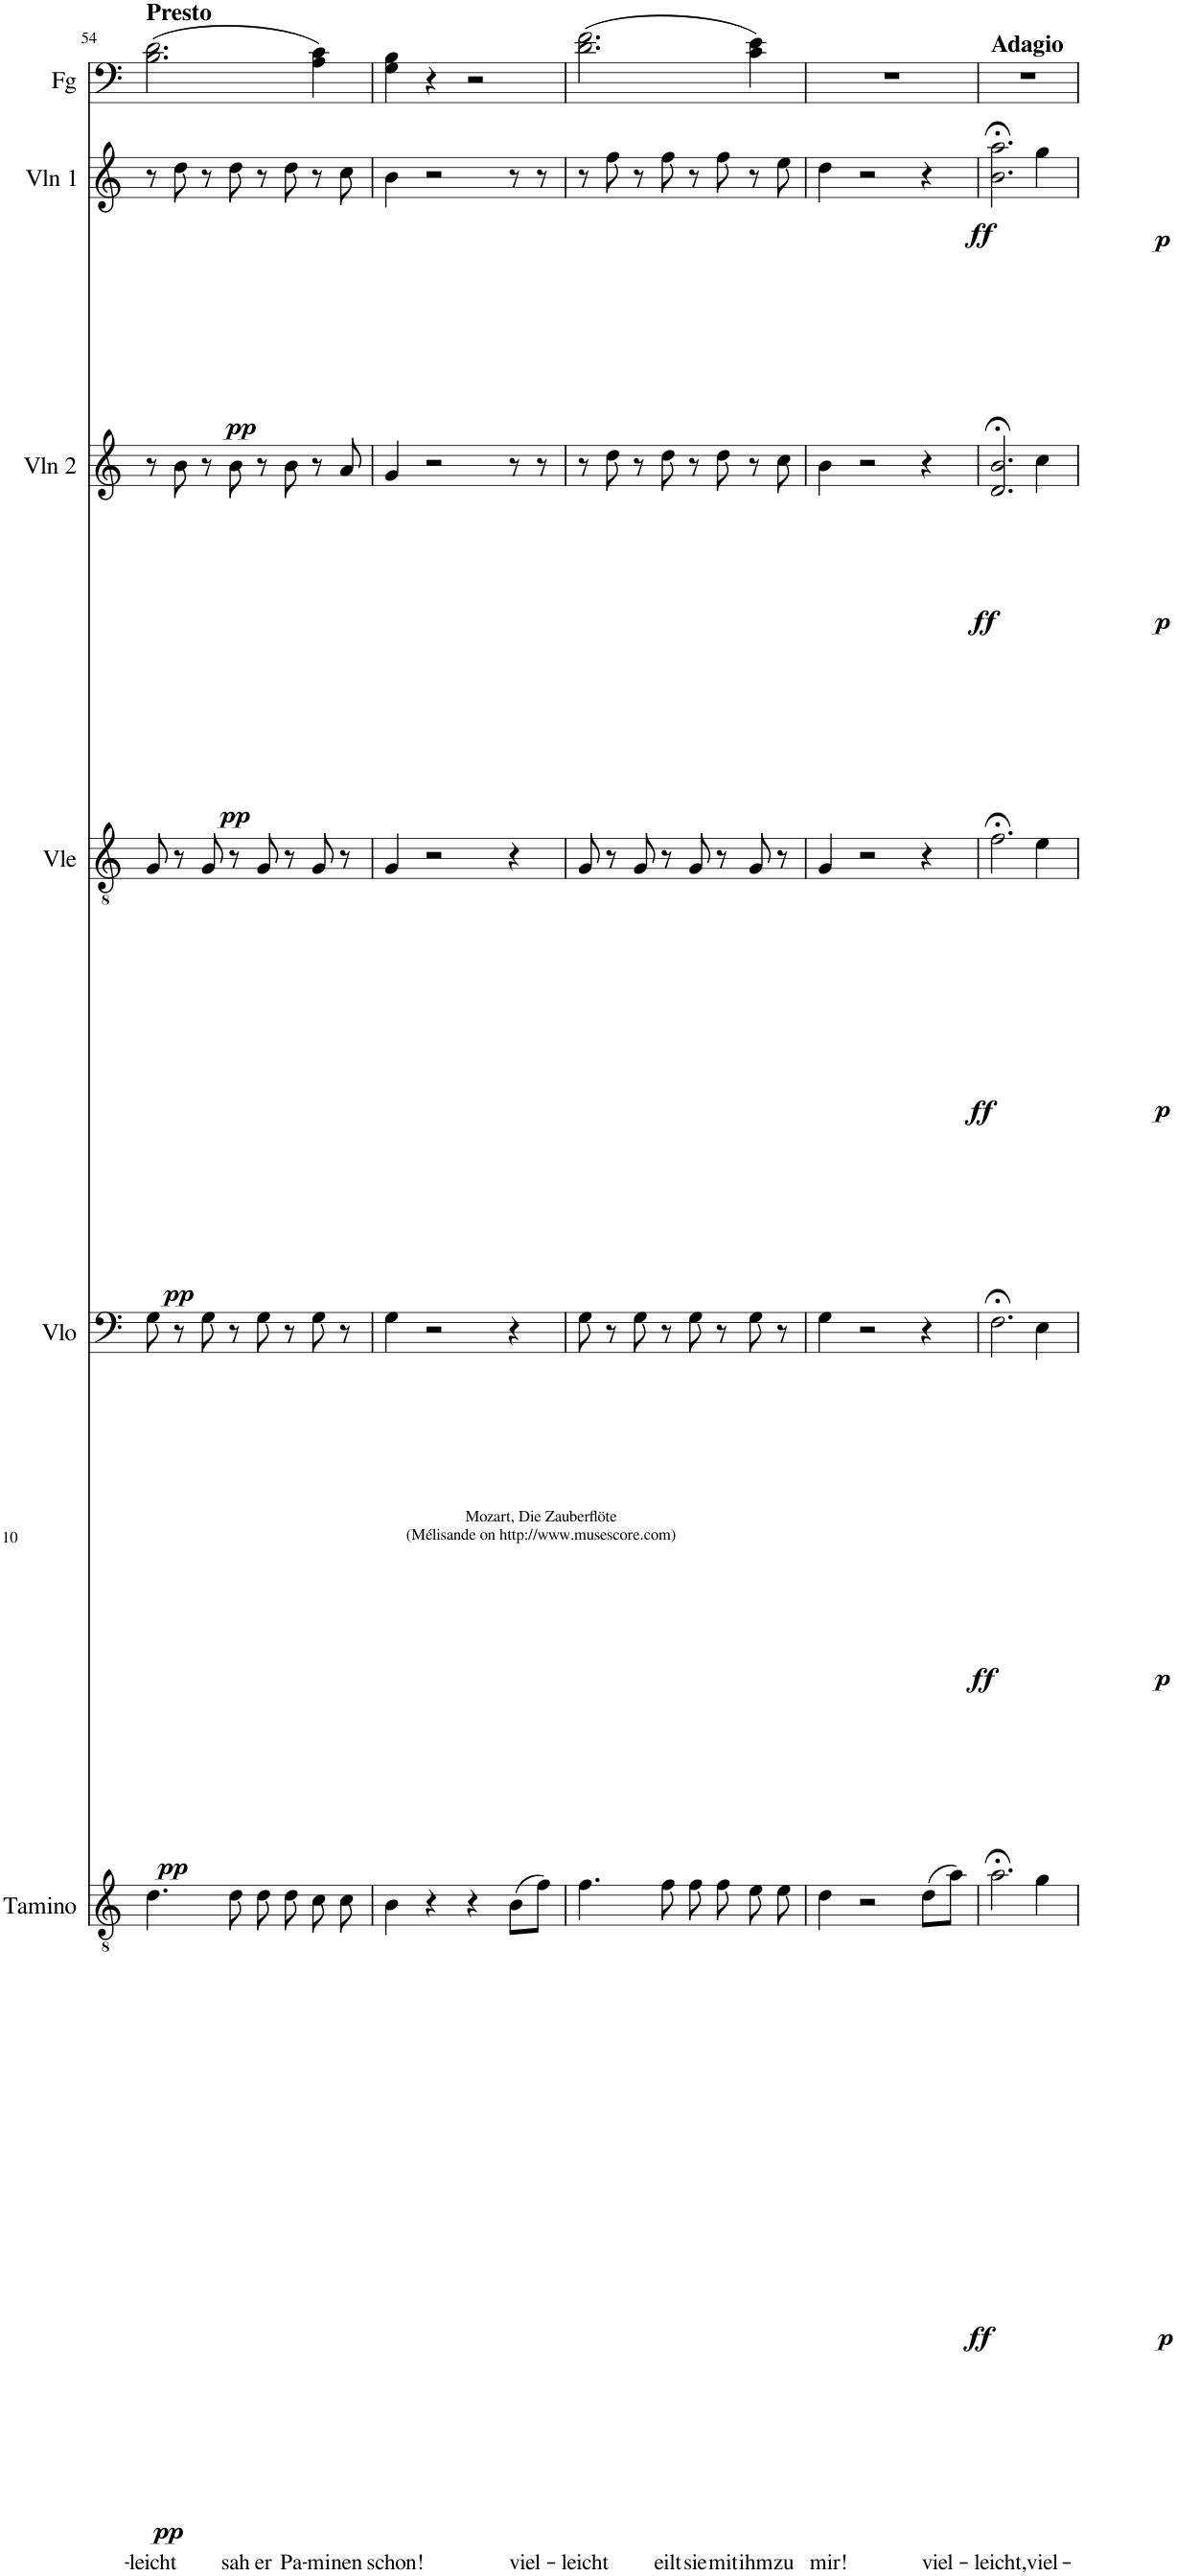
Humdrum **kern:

**kern	**text	**dynam	**kern	**dynam	**kern	**dynam	**kern	**dynam	**kern	**dynam	**kern
*part6	*part6	*part6	*part5	*part5	*part4	*part4	*part3	*part3	*part2	*part2	*part1
*staff6	*staff6	*staff6	*staff5	*staff5	*staff4	*staff4	*staff3	*staff3	*staff2	*staff2	*staff1
*I"Tamino	*	*	*I"Vcello	*	*I"Viole	*	*I"Violon 2	*	*I"Violon 1	*	*I"Fagotti
*I'Tamino	*	*	*I'Vlo	*	*I'Vle	*	*I'Vln 2	*	*I'Vln 1	*	*I'Fg
!!LO:PB:g=z
*clefGv2	*	*	*clefF4	*	*clefGv2	*	*clefG2	*	*clefG2	*	*clefF4
*k[]	*	*	*k[]	*	*k[]	*	*k[]	*	*k[]	*	*k[]
*M2/2	*	*	*M2/2	*	*M2/2	*	*M2/2	*	*M2/2	*	*M2/2
=54	=54	=54	=54	=54	=54	=54	=54	=54	=54	=54	=54
!	!LO:LY:b	!LO:DY:b	!	!LO:DY:b	!	!LO:DY:b	!	!	!	!	!
4.d\	-leicht	pp	8G\	pp	8G/	pp	8r	.	8r	.	(2.B\ 2.d\
!	!	!	!	!	!	!	!	!LO:DY:b	!	!LO:DY:b	!
.	.	.	8r	.	8r	.	8b\	pp	8dd\	pp	.
.	.	.	8G\	.	8G/	.	8r	.	8r	.	.
!	!LO:LY:b	!	!	!	!	!	!	!	!	!	!
8d\	sah	.	8r	.	8r	.	8b\	.	8dd\	.	.
!	!LO:LY:b	!	!	!	!	!	!	!	!	!	!
8d\	er	.	8G\	.	8G/	.	8r	.	8r	.	.
!	!LO:LY:b	!	!	!	!	!	!	!	!	!	!
8d\	Pa-	.	8r	.	8r	.	8b\	.	8dd\	.	.
!	!LO:LY:b	!	!	!	!	!	!	!	!	!	!
8c\	-mi-	.	8G\	.	8G/	.	8r	.	8r	.	4A\ 4c\)
!	!LO:LY:b	!	!	!	!	!	!	!	!	!	!
8c\	-nen	.	8r	.	8r	.	8a/	.	8cc\	.	.
=55	=55	=55	=55	=55	=55	=55	=55	=55	=55	=55	=55
!	!LO:LY:b	!	!	!	!	!	!	!	!	!	!
4B\	schon!	.	4G\	.	4G/	.	4g/	.	4b\	.	4G\ 4B\
4r	.	.	2r	.	2r	.	2r	.	2r	.	4r
4r	.	.	.	.	.	.	.	.	.	.	2r
!	!LO:LY:b	!	!	!	!	!	!	!	!	!	!
(8B\L	viel-	.	4r	.	4r	.	8r	.	8r	.	.
8f\J)	.	.	.	.	.	.	8r	.	8r	.	.
=56	=56	=56	=56	=56	=56	=56	=56	=56	=56	=56	=56
!	!LO:LY:b	!	!	!	!	!	!	!	!	!	!
4.f\	-leicht	.	8G\	.	8G/	.	8r	.	8r	.	(2.d\ 2.f\
.	.	.	8r	.	8r	.	8dd\	.	8ff\	.	.
.	.	.	8G\	.	8G/	.	8r	.	8r	.	.
!	!LO:LY:b	!	!	!	!	!	!	!	!	!	!
8f\	eilt	.	8r	.	8r	.	8dd\	.	8ff\	.	.
!	!LO:LY:b	!	!	!	!	!	!	!	!	!	!
8f\	sie	.	8G\	.	8G/	.	8r	.	8r	.	.
!	!LO:LY:b	!	!	!	!	!	!	!	!	!	!
8f\	mit	.	8r	.	8r	.	8dd\	.	8ff\	.	.
!	!LO:LY:b	!	!	!	!	!	!	!	!	!	!
8e\	ihm	.	8G\	.	8G/	.	8r	.	8r	.	4c\ 4e\)
!	!LO:LY:b	!	!	!	!	!	!	!	!	!	!
8e\	zu	.	8r	.	8r	.	8cc\	.	8ee\	.	.
=57	=57	=57	=57	=57	=57	=57	=57	=57	=57	=57	=57
!	!LO:LY:b	!	!	!	!	!	!	!	!	!	!
4d\	mir!	.	4G\	.	4G/	.	4b\	.	4dd\	.	1r
2r	.	.	2r	.	2r	.	2r	.	2r	.	.
!	!LO:LY:b	!	!	!	!	!	!	!	!	!	!
(8d\L	viel-	.	4r	.	4r	.	4r	.	4r	.	.
8a\J)	.	.	.	.	.	.	.	.	.	.	.
=58	=58	=58	=58	=58	=58	=58	=58	=58	=58	=58	=58
!	!LO:LY:b	!LO:DY:b	!	!LO:DY:b	!	!LO:DY:b	!	!LO:DY:b	!	!LO:DY:b	!
2.a;<\	-leicht,	ff	2.F;<\	ff	2.f;<\	ff	2.d/;< 2.b/;<	ff	2.b\;< 2.aa\;<	ff	1r
!	!LO:LY:b	!LO:DY:b	!	!LO:DY:b	!	!LO:DY:b	!	!LO:DY:b	!	!LO:DY:b	!
4g\	viel-	p	4E\	p	4e\	p	4cc\	p	4gg\	p	.
=	=	=	=	=	=	=	=	=	=	=	=
*-	*-	*-	*-	*-	*-	*-	*-	*-	*-	*-	*-
